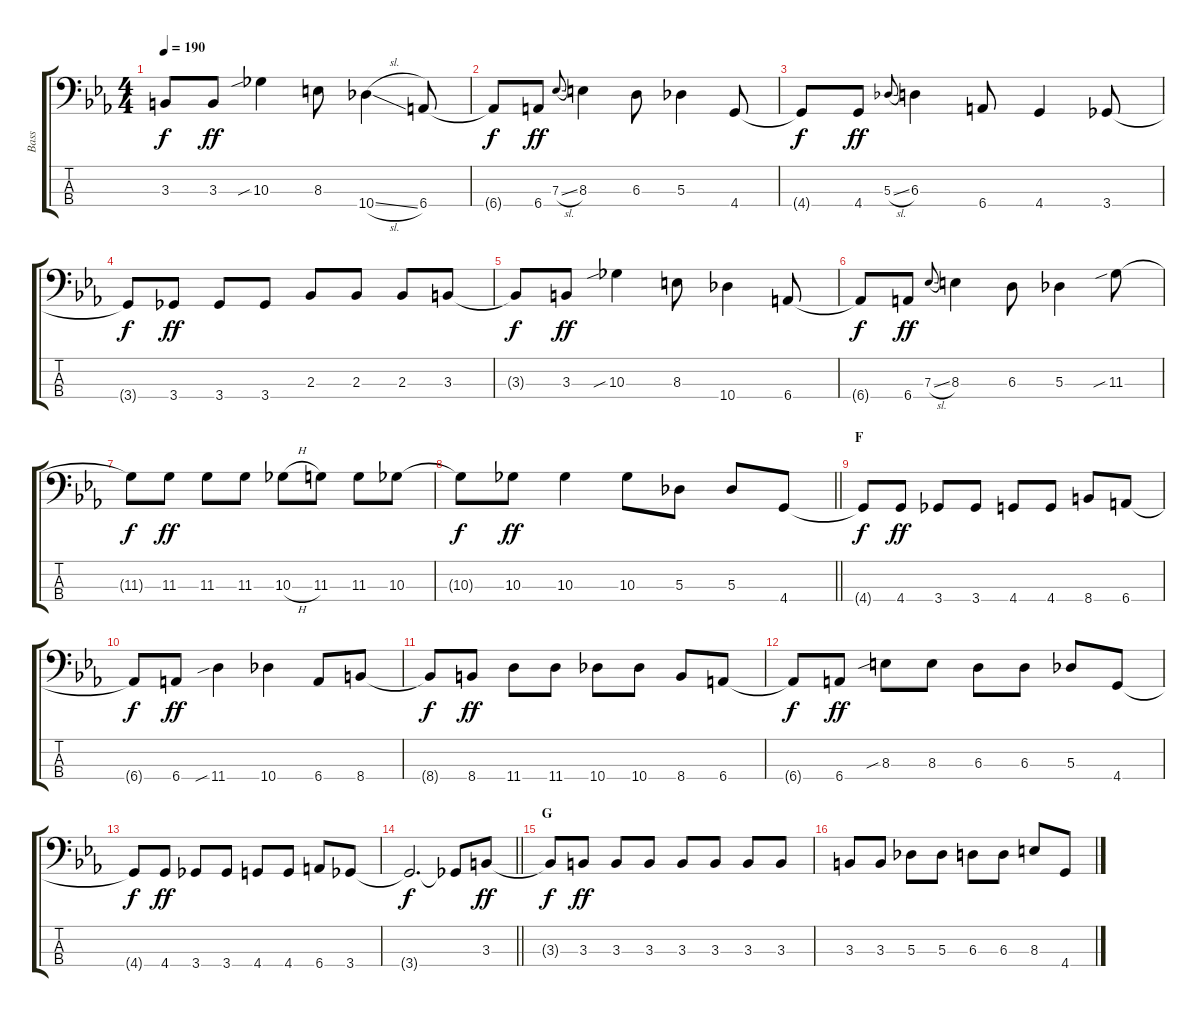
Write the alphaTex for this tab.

\track ("Bass" "Bass") {instrument electricbasspick}
\staff {score tabs}
\tuning (Gb2 Db2 Ab1 Eb1) {hide}
\ts (4 4)
\tempo 190
\clef f4
\ks eb
3.3{t}.8{dy f} 3.3.8{dy ff} 10.3{sib}.4 8.3.8 10.4{sl}.4 6.4.8 |
6.4{t}.8{dy f} 6.4.8{dy ff} 7.3{sl}.8{gr onbeat} 8.3.4 6.3.8 5.3.4 4.4.8 |
4.4{t}.8{dy f} 4.4.8{dy ff} 5.3{sl}.8{gr onbeat} 6.3.4 6.4.8 4.4.4 3.4.8 |
3.4{t}.8{dy f} 3.4.8{dy ff} 3.4.8 3.4.8 2.3.8 2.3.8 2.3.8 3.3.8 |
3.3{t}.8{dy f} 3.3.8{dy ff} 10.3{sib}.4 8.3.8 10.4.4 6.4.8 |
6.4{t}.8{dy f} 6.4.8{dy ff} 7.3{sl}.8{gr onbeat} 8.3.4 6.3.8 5.3.4 11.3{sib}.8 |
11.3{t}.8{dy f} 11.3.8{dy ff} 11.3.8 11.3.8 10.3{h}.8 11.3.8 11.3.8 10.3.8 |
\barLineRight lightlight
10.3{t}.8{dy f} 10.3.8{dy ff} 10.3.4 10.3.8 5.3.8 5.3.8 4.4.8 |
\section ("" "F")
4.4{t}.8{dy f} 4.4.8{dy ff} 3.4.8 3.4.8 4.4.8 4.4.8 8.4.8 6.4.8 |
6.4{t}.8{dy f} 6.4.8{dy ff} 11.4{sib}.4 10.4.4 6.4.8 8.4.8 |
8.4{t}.8{dy f} 8.4.8{dy ff} 11.4.8 11.4.8 10.4.8 10.4.8 8.4.8 6.4.8 |
6.4{t}.8{dy f} 6.4.8{dy ff} 8.3{sib}.8 8.3.8 6.3.8 6.3.8 5.3.8 4.4.8 |
4.4{t}.8{dy f} 4.4.8{dy ff} 3.4.8 3.4.8 4.4.8 4.4.8 6.4.8 3.4.8 |
\barLineRight lightlight
3.4{t}.2{d dy f} 3.4{t}.8 3.3.8{dy ff} |
\section ("" "G")
3.3{t}.8{dy f} 3.3.8{dy ff} 3.3.8 3.3.8 3.3.8 3.3.8 3.3.8 3.3.8 |
3.3.8 3.3.8 5.3.8 5.3.8 6.3.8 6.3.8 8.3.8 4.4.8
